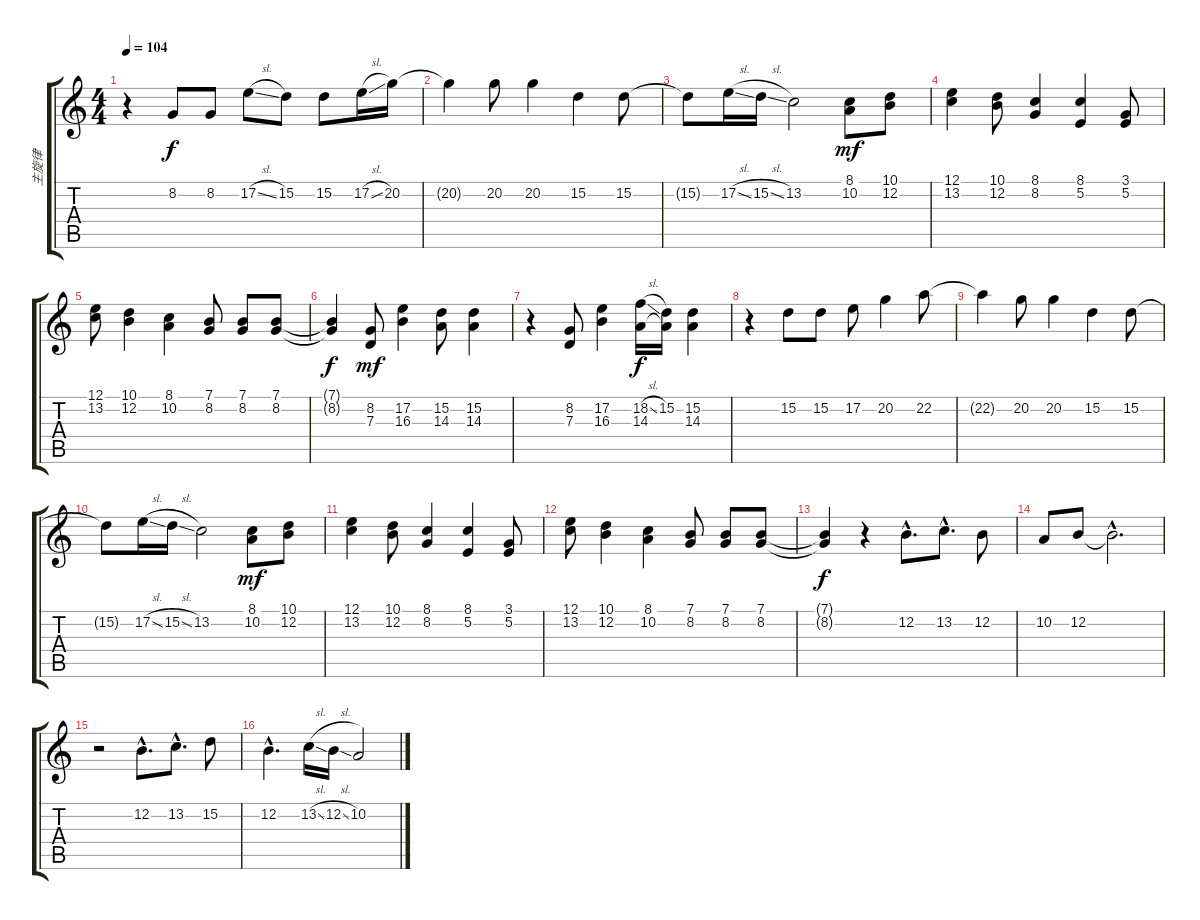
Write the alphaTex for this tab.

\track ("主旋律" "主旋律") {instrument voiceoohs}
\staff {score tabs}
\tuning (E4 B3 G3 D3 A2 E2) {hide}
\ts (4 4)
\tempo 104
\clef g2
\ks c
r.4{dy mf} 8.2.8{dy f} 8.2.8 17.2{sl}.8 15.2.8 15.2.8 17.2{sl}.16 20.2.16 |
20.2{t}.4 20.2.8 20.2.4 15.2.4 15.2.8 |
15.2{t}.8 17.2{sl}.16 15.2{sl}.16 13.2.2 (8.1 10.2).8{dy mf} (10.1 12.2).8 |
(12.1 13.2).4 (10.1 12.2).8 (8.1 8.2).4 (8.1 5.2).4 (3.1 5.2).8 |
(12.1 13.2).8 (10.1 12.2).4 (8.1 10.2).4 (7.1 8.2).8 (7.1 8.2).8 (7.1 8.2).8 |
(7.1{t} 8.2{t}).4{dy f} (8.2 7.3).8{dy mf} (17.2 16.3).4 (15.2 14.3).8 (15.2 14.3).4 |
r.4 (8.2 7.3).8 (17.2 16.3).4 (18.2{sl} 14.3).16{dy f} (15.2 14.3{t}).16 (15.2 14.3).4 |
r.4 15.2.8 15.2.8 17.2.8 20.2.4 22.2.8 |
22.2{t}.4 20.2.8 20.2.4 15.2.4 15.2.8 |
15.2{t}.8 17.2{sl}.16 15.2{sl}.16 13.2.2 (8.1 10.2).8{dy mf} (10.1 12.2).8 |
(12.1 13.2).4 (10.1 12.2).8 (8.1 8.2).4 (8.1 5.2).4 (3.1 5.2).8 |
(12.1 13.2).8 (10.1 12.2).4 (8.1 10.2).4 (7.1 8.2).8 (7.1 8.2).8 (7.1 8.2).8 |
(7.1{t} 8.2{t}).4{dy f} r.4 12.2{hac}.8{d} 13.2{hac}.8{d} 12.2.8 |
10.2.8 12.2.8 12.2{hac t}.2{d} |
r.2 12.2{hac}.8{d} 13.2{hac}.8{d} 15.2.8 |
12.2{hac}.4{d} 13.2{sl}.16 12.2{sl}.16 10.2.2
